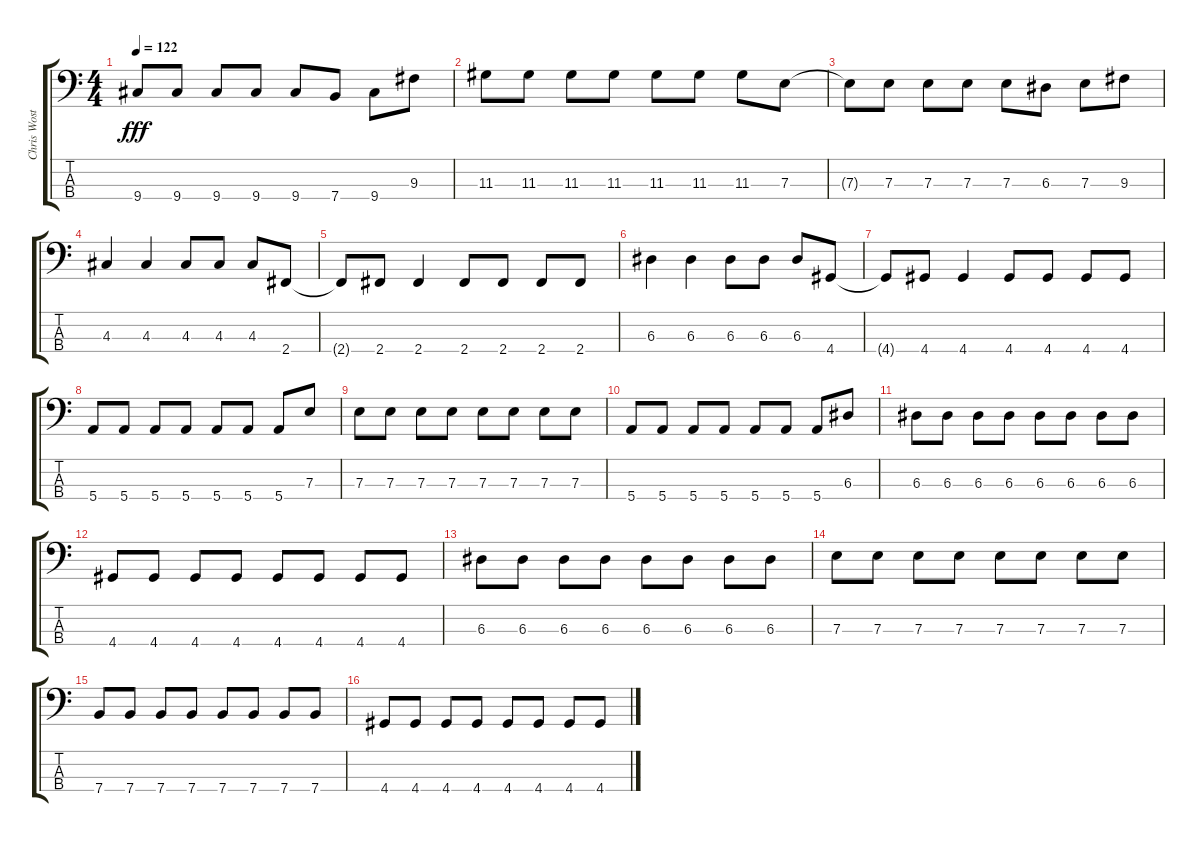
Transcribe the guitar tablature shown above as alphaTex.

\track ("Chris Wostenholme" "Chris Wost") {instrument electricbassfinger}
\staff {score tabs}
\tuning (G2 D2 A1 E1) {hide}
\ts (4 4)
\tempo 122
\clef f4
\ks c
9.4{t}.8{dy fff} 9.4.8 9.4.8 9.4.8 9.4.8 7.4.8 9.4.8 9.3.8 |
11.3.8 11.3.8 11.3.8 11.3.8 11.3.8 11.3.8 11.3.8 7.3.8 |
7.3{t}.8 7.3.8 7.3.8 7.3.8 7.3.8 6.3.8 7.3.8 9.3.8 |
4.3.4 4.3.4 4.3.8 4.3.8 4.3.8 2.4.8 |
2.4{t}.8 2.4.8 2.4.4 2.4.8 2.4.8 2.4.8 2.4.8 |
6.3.4 6.3.4 6.3.8 6.3.8 6.3.8 4.4.8 |
4.4{t}.8 4.4.8 4.4.4 4.4.8 4.4.8 4.4.8 4.4.8 |
5.4.8 5.4.8 5.4.8 5.4.8 5.4.8 5.4.8 5.4.8 7.3.8 |
7.3.8 7.3.8 7.3.8 7.3.8 7.3.8 7.3.8 7.3.8 7.3.8 |
5.4.8 5.4.8 5.4.8 5.4.8 5.4.8 5.4.8 5.4.8 6.3.8 |
6.3.8 6.3.8 6.3.8 6.3.8 6.3.8 6.3.8 6.3.8 6.3.8 |
4.4.8 4.4.8 4.4.8 4.4.8 4.4.8 4.4.8 4.4.8 4.4.8 |
6.3.8 6.3.8 6.3.8 6.3.8 6.3.8 6.3.8 6.3.8 6.3.8 |
7.3.8 7.3.8 7.3.8 7.3.8 7.3.8 7.3.8 7.3.8 7.3.8 |
7.4.8 7.4.8 7.4.8 7.4.8 7.4.8 7.4.8 7.4.8 7.4.8 |
4.4.8 4.4.8 4.4.8 4.4.8 4.4.8 4.4.8 4.4.8 4.4.8
